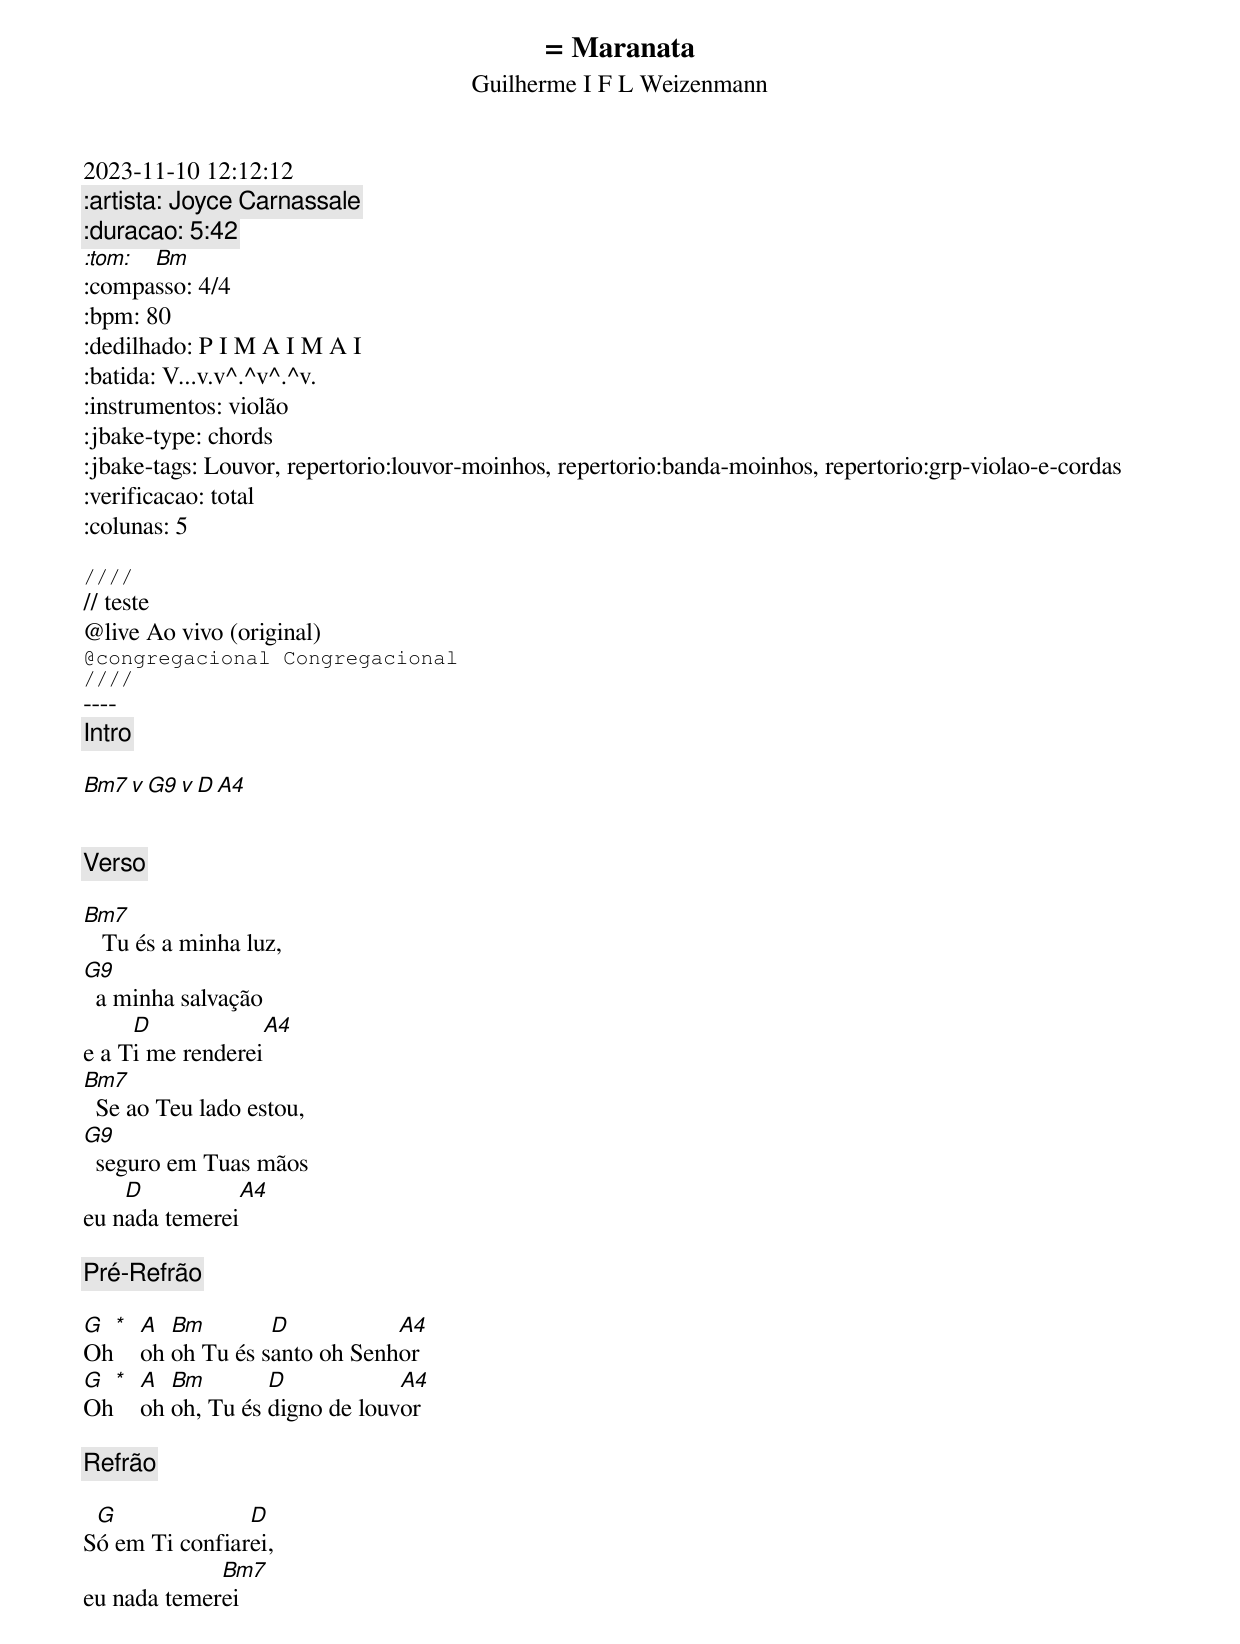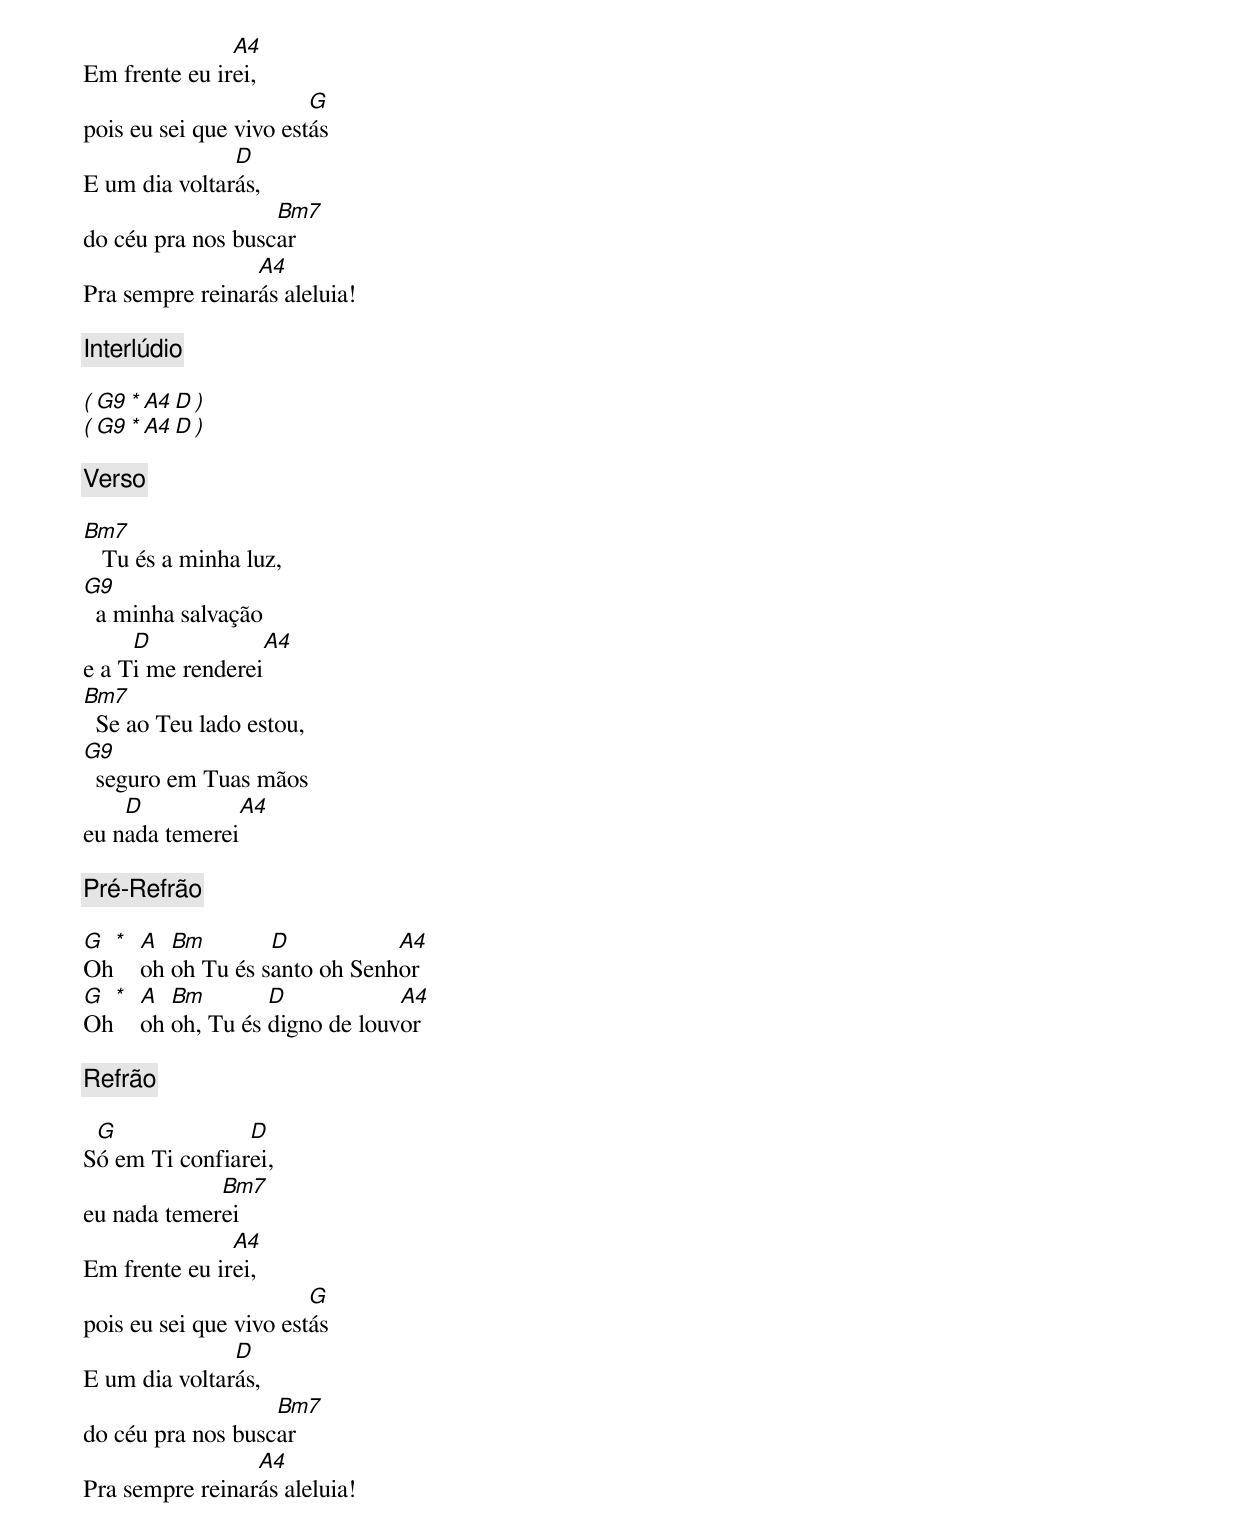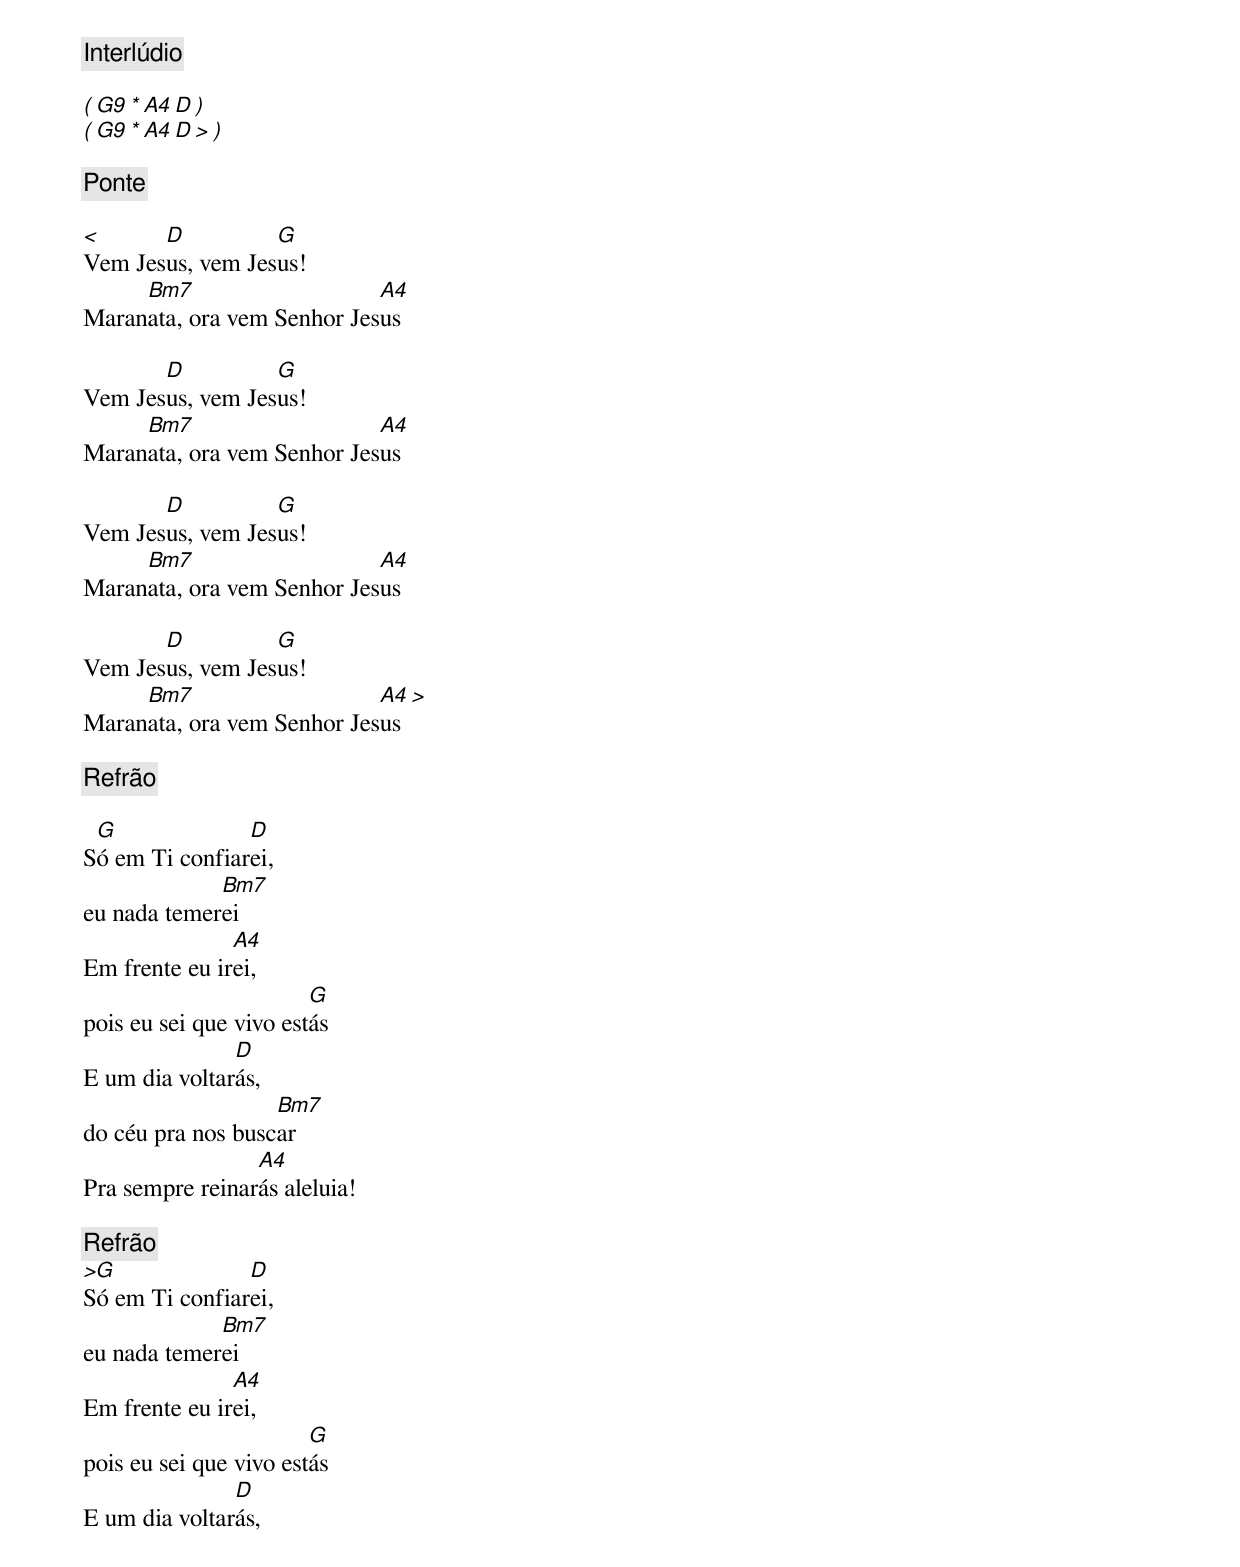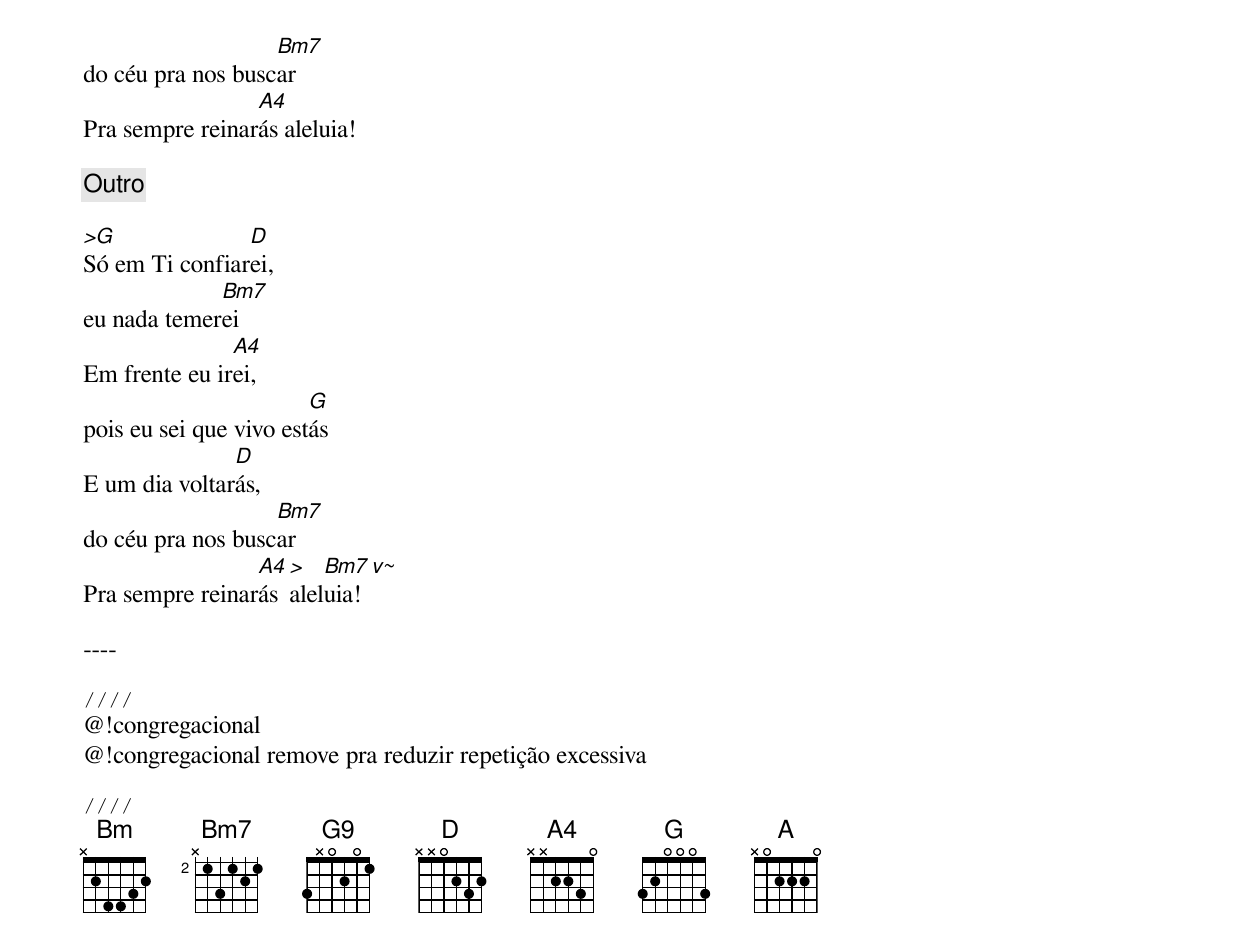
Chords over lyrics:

= Maranata
Guilherme I F L Weizenmann
2023-11-10 12:12:12
:artista: Joyce Carnassale
:duracao: 5:42
:tom: Bm
:compasso: 4/4
:bpm: 80
:dedilhado: P I M A I M A I
:batida: V...v.v^.^v^.^v.
:instrumentos: violão
:jbake-type: chords
:jbake-tags: Louvor, repertorio:louvor-moinhos, repertorio:banda-moinhos, repertorio:grp-violao-e-cordas
:verificacao: total
:colunas: 5

////
// teste
@live Ao vivo (original)
@congregacional Congregacional
////
----
[Intro]

Bm7 v  G9 v  D  A4


[Verso]

Bm7
   Tu és a minha luz,
G9
  a minha salvação
     D             A4
e a Ti me renderei
Bm7
  Se ao Teu lado estou,
G9
  seguro em Tuas mãos
    D           A4
eu nada temerei

[Pré-Refrão]

G * A  Bm        D           A4
Oh  oh oh Tu és santo oh Senhor
G * A  Bm        D            A4
Oh  oh oh, Tu és digno de louvor

[Refrão]

 G              D
Só em Ti confiarei,
             Bm7
eu nada temerei
               A4
Em frente eu irei,
                        G
pois eu sei que vivo estás
               D
E um dia voltarás,
                   Bm7
do céu pra nos buscar
                 A4
Pra sempre reinarás aleluia!

[Interlúdio]

( G9 * A4  D )
( G9 * A4  D )

[Verso]

Bm7
   Tu és a minha luz,
G9
  a minha salvação
     D             A4
e a Ti me renderei
Bm7
  Se ao Teu lado estou,
G9
  seguro em Tuas mãos
    D           A4
eu nada temerei

[Pré-Refrão]

G * A  Bm        D           A4
Oh  oh oh Tu és santo oh Senhor
G * A  Bm        D            A4
Oh  oh oh, Tu és digno de louvor

[Refrão]

 G              D
Só em Ti confiarei,
             Bm7
eu nada temerei
               A4
Em frente eu irei,
                        G
pois eu sei que vivo estás
               D
E um dia voltarás,
                   Bm7
do céu pra nos buscar
                 A4
Pra sempre reinarás aleluia!

[Interlúdio]

( G9 * A4  D )
( G9 * A4  D > )

[Ponte]

<      D          G
Vem Jesus, vem Jesus!
     Bm7                    A4
Maranata, ora vem Senhor Jesus

       D          G
Vem Jesus, vem Jesus!
     Bm7                    A4
Maranata, ora vem Senhor Jesus

       D          G
Vem Jesus, vem Jesus!
     Bm7                    A4
Maranata, ora vem Senhor Jesus

       D          G
Vem Jesus, vem Jesus!
     Bm7                    A4 >
Maranata, ora vem Senhor Jesus

[Refrão]

 G              D
Só em Ti confiarei,
             Bm7
eu nada temerei
               A4
Em frente eu irei,
                        G
pois eu sei que vivo estás
               D
E um dia voltarás,
                   Bm7
do céu pra nos buscar
                 A4
Pra sempre reinarás aleluia!

[Refrão]
>G              D
Só em Ti confiarei,
             Bm7
eu nada temerei
               A4
Em frente eu irei,
                        G
pois eu sei que vivo estás
               D
E um dia voltarás,
                   Bm7
do céu pra nos buscar
                 A4
Pra sempre reinarás aleluia!

[Outro]

>G              D
Só em Ti confiarei,
             Bm7
eu nada temerei
               A4
Em frente eu irei,
                        G
pois eu sei que vivo estás
               D
E um dia voltarás,
                   Bm7
do céu pra nos buscar
                 A4 >   Bm7 v~
Pra sempre reinarás aleluia!

----

////
@!congregacional
@!congregacional remove pra reduzir repetição excessiva

////
